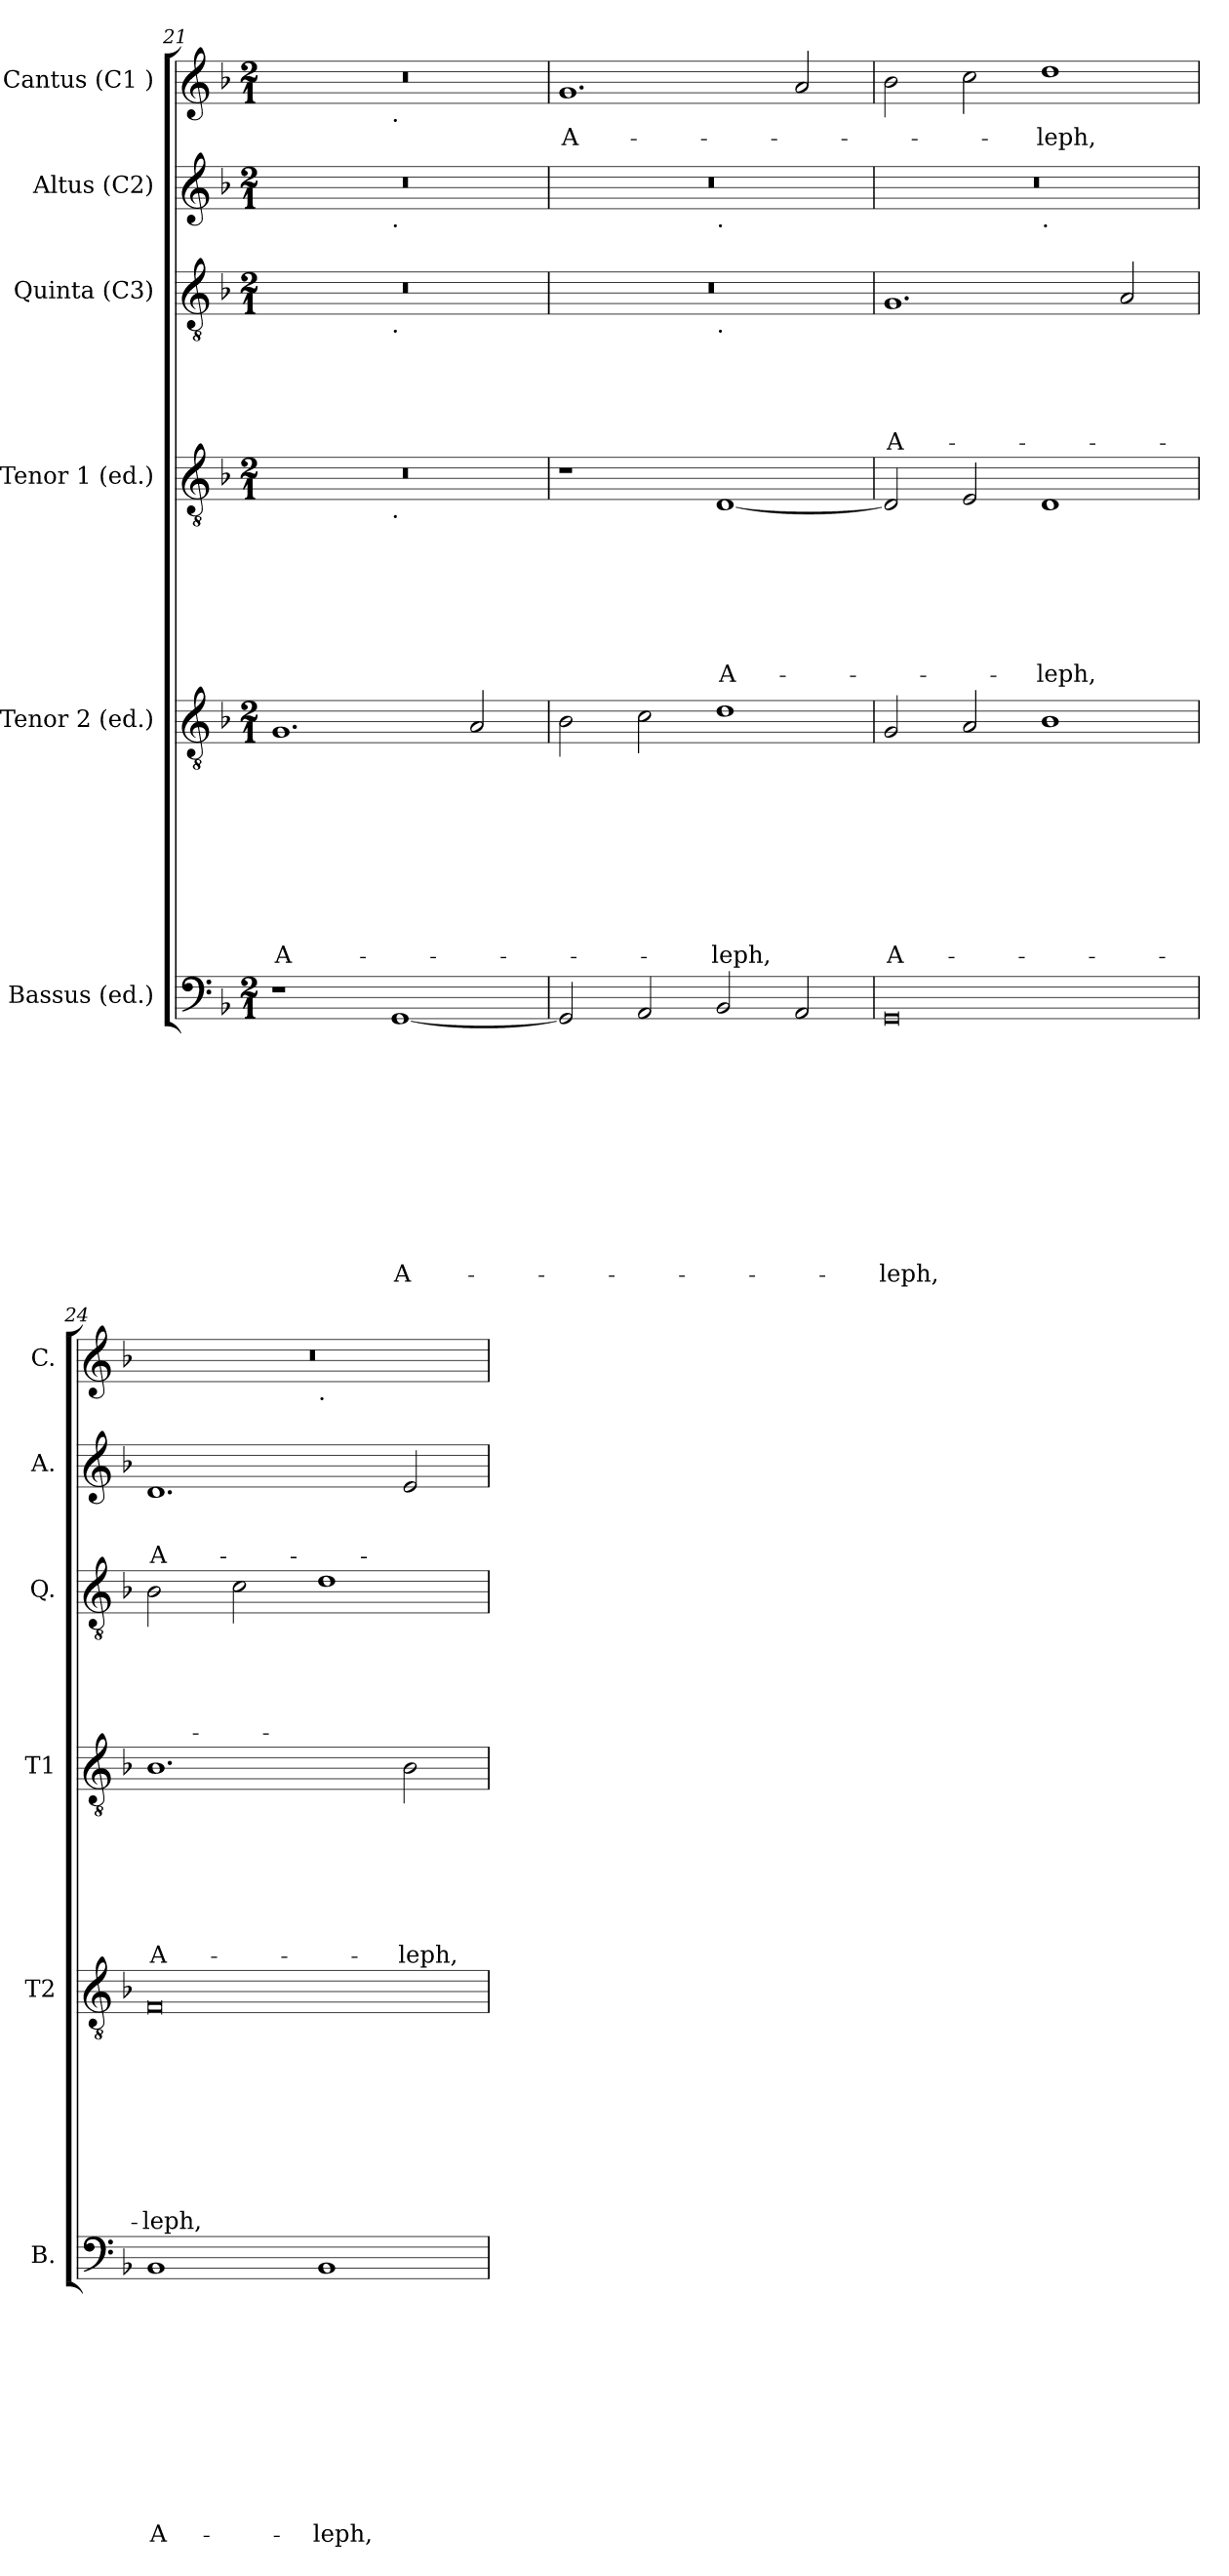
**kern	**text	**text	**text	**text	**text	**text	**text	**text	**text	**text	**text	**kern	**text	**text	**text	**text	**text	**text	**text	**text	**text	**kern	**text	**text	**text	**text	**text	**text	**text	**kern	**text	**text	**text	**text	**text	**kern	**text	**text	**text	**kern	**text
*part6	*part6	*part6	*part6	*part6	*part6	*part6	*part6	*part6	*part6	*part6	*part6	*part5	*part5	*part5	*part5	*part5	*part5	*part5	*part5	*part5	*part5	*part4	*part4	*part4	*part4	*part4	*part4	*part4	*part4	*part3	*part3	*part3	*part3	*part3	*part3	*part2	*part2	*part2	*part2	*part1	*part1
*staff6	*staff6	*staff6	*staff6	*staff6	*staff6	*staff6	*staff6	*staff6	*staff6	*staff6	*staff6	*staff5	*staff5	*staff5	*staff5	*staff5	*staff5	*staff5	*staff5	*staff5	*staff5	*staff4	*staff4	*staff4	*staff4	*staff4	*staff4	*staff4	*staff4	*staff3	*staff3	*staff3	*staff3	*staff3	*staff3	*staff2	*staff2	*staff2	*staff2	*staff1	*staff1
*I"Bassus (ed.)	*	*	*	*	*	*	*	*	*	*	*	*I"Tenor 2 (ed.)	*	*	*	*	*	*	*	*	*	*I"Tenor 1 (ed.)	*	*	*	*	*	*	*	*I"Quinta (C3)	*	*	*	*	*	*I"Altus (C2)	*	*	*	*I"Cantus (C1 )	*
*I'B.	*	*	*	*	*	*	*	*	*	*	*	*I'T2	*	*	*	*	*	*	*	*	*	*I'T1	*	*	*	*	*	*	*	*I'Q.	*	*	*	*	*	*I'A.	*	*	*	*I'C.	*
!!LO:LB:g=z
*clefF4	*	*	*	*	*	*	*	*	*	*	*	*clefGv2	*	*	*	*	*	*	*	*	*	*clefGv2	*	*	*	*	*	*	*	*clefGv2	*	*	*	*	*	*clefG2	*	*	*	*clefG2	*
*k[b-]	*	*	*	*	*	*	*	*	*	*	*	*k[b-]	*	*	*	*	*	*	*	*	*	*k[b-]	*	*	*	*	*	*	*	*k[b-]	*	*	*	*	*	*k[b-]	*	*	*	*k[b-]	*
*F:	*	*	*	*	*	*	*	*	*	*	*	*F:	*	*	*	*	*	*	*	*	*	*F:	*	*	*	*	*	*	*	*F:	*	*	*	*	*	*F:	*	*	*	*F:	*
*M2/1	*	*	*	*	*	*	*	*	*	*	*	*M2/1	*	*	*	*	*	*	*	*	*	*M2/1	*	*	*	*	*	*	*	*M2/1	*	*	*	*	*	*M2/1	*	*	*	*M2/1	*
=21	=21	=21	=21	=21	=21	=21	=21	=21	=21	=21	=21	=21	=21	=21	=21	=21	=21	=21	=21	=21	=21	=21	=21	=21	=21	=21	=21	=21	=21	=21	=21	=21	=21	=21	=21	=21	=21	=21	=21	=21	=21
!	!	!	!	!	!	!	!	!	!	!	!	!	!	!	!	!	!	!	!	!	!LO:LY:b	!	!	!	!	!	!	!	!	!	!	!	!	!	!	!	!	!	!	!	!
*	*	*	*	*	*	*	*	*	*	*	*	*	*	*	*	*	*	*	*	*	*	*^	*	*	*	*	*	*	*	*^	*	*	*	*	*	*^	*	*	*	*^	*
1r	.	.	.	.	.	.	.	.	.	.	.	1.G	.	.	.	.	.	.	.	.	A-	0r	1ryy	.	.	.	.	.	.	.	0r	1ryy	.	.	.	.	.	0r	1ryy	.	.	.	0r	1ryy	.
!	!	!	!	!	!	!	!	!	!	!	!	!	!	!	!	!	!	!	!	!	!	!	!	!	!	!	!	!	!	!	!	!	!	!	!	!	!	!	!	!	!	!	!	!LO:TX:b:t=.	!
!	!	!	!	!	!	!	!	!	!	!	!	!	!	!	!	!	!	!	!	!	!	!	!	!	!	!	!	!	!	!	!	!	!	!	!	!	!	!	!LO:TX:b:t=.	!	!	!	!	!	!
!	!	!	!	!	!	!	!	!	!	!	!	!	!	!	!	!	!	!	!	!	!	!	!	!	!	!	!	!	!	!	!	!LO:TX:b:t=.	!	!	!	!	!	!	!	!	!	!	!	!	!
!	!	!	!	!	!	!	!	!	!	!	!	!	!	!	!	!	!	!	!	!	!	!	!LO:TX:b:t=.	!	!	!	!	!	!	!	!	!	!	!	!	!	!	!	!	!	!	!	!	!	!
!	!	!	!	!	!	!	!	!	!	!	!LO:LY:b	!	!	!	!	!	!	!	!	!	!	!	!	!	!	!	!	!	!	!	!	!	!	!	!	!	!	!	!	!	!	!	!	!	!
[<1GG	.	.	.	.	.	.	.	.	.	.	A-	.	.	.	.	.	.	.	.	.	.	.	1ryy	.	.	.	.	.	.	.	.	1ryy	.	.	.	.	.	.	1ryy	.	.	.	.	1ryy	.
.	.	.	.	.	.	.	.	.	.	.	.	2A/	.	.	.	.	.	.	.	.	.	.	.	.	.	.	.	.	.	.	.	.	.	.	.	.	.	.	.	.	.	.	.	.	.
=22	=22	=22	=22	=22	=22	=22	=22	=22	=22	=22	=22	=22	=22	=22	=22	=22	=22	=22	=22	=22	=22	=22	=22	=22	=22	=22	=22	=22	=22	=22	=22	=22	=22	=22	=22	=22	=22	=22	=22	=22	=22	=22	=22	=22	=22
!	!	!	!	!	!	!	!	!	!	!	!	!	!	!	!	!	!	!	!	!	!	!	!	!	!	!	!	!	!	!	!	!	!	!	!	!	!	!	!	!	!	!	!	!	!LO:LY:b
*	*	*	*	*	*	*	*	*	*	*	*	*	*	*	*	*	*	*	*	*	*	*v	*v	*	*	*	*	*	*	*	*	*	*	*	*	*	*	*	*	*	*	*	*v	*v	*
2GG/]	.	.	.	.	.	.	.	.	.	.	.	2B-\	.	.	.	.	.	.	.	.	.	1r	.	.	.	.	.	.	.	0r	1ryy	.	.	.	.	.	0r	1ryy	.	.	.	1.g	A-
2AA/	.	.	.	.	.	.	.	.	.	.	.	2c\	.	.	.	.	.	.	.	.	.	.	.	.	.	.	.	.	.	.	.	.	.	.	.	.	.	.	.	.	.	.	.
!	!	!	!	!	!	!	!	!	!	!	!	!	!	!	!	!	!	!	!	!	!	!	!	!	!	!	!	!	!	!	!	!	!	!	!	!	!	!LO:TX:b:t=.	!	!	!	!	!
!	!	!	!	!	!	!	!	!	!	!	!	!	!	!	!	!	!	!	!	!	!	!	!	!	!	!	!	!	!	!	!LO:TX:b:t=.	!	!	!	!	!	!	!	!	!	!	!	!
!	!	!	!	!	!	!	!	!	!	!	!	!	!	!	!	!	!	!	!	!	!LO:LY:b	!	!	!	!	!	!	!	!LO:LY:b	!	!	!	!	!	!	!	!	!	!	!	!	!	!
2BB-/	.	.	.	.	.	.	.	.	.	.	.	1d	.	.	.	.	.	.	.	.	-leph,	[<1D	.	.	.	.	.	.	A-	.	1ryy	.	.	.	.	.	.	1ryy	.	.	.	.	.
2AA/	.	.	.	.	.	.	.	.	.	.	.	.	.	.	.	.	.	.	.	.	.	.	.	.	.	.	.	.	.	.	.	.	.	.	.	.	.	.	.	.	.	2a/	.
=23	=23	=23	=23	=23	=23	=23	=23	=23	=23	=23	=23	=23	=23	=23	=23	=23	=23	=23	=23	=23	=23	=23	=23	=23	=23	=23	=23	=23	=23	=23	=23	=23	=23	=23	=23	=23	=23	=23	=23	=23	=23	=23	=23
!	!	!	!	!	!	!	!	!	!	!	!LO:LY:b	!	!	!	!	!	!	!	!	!	!LO:LY:b	!	!	!	!	!	!	!	!	!	!	!	!	!	!	!LO:LY:b	!	!	!	!	!	!	!
*	*	*	*	*	*	*	*	*	*	*	*	*	*	*	*	*	*	*	*	*	*	*	*	*	*	*	*	*	*	*v	*v	*	*	*	*	*	*	*	*	*	*	*	*
0GG	.	.	.	.	.	.	.	.	.	.	-leph,	2G/	.	.	.	.	.	.	.	.	A-	2D/]	.	.	.	.	.	.	.	1.G	.	.	.	.	A-	0r	1ryy	.	.	.	2b-\	.
.	.	.	.	.	.	.	.	.	.	.	.	2A/	.	.	.	.	.	.	.	.	.	2E/	.	.	.	.	.	.	.	.	.	.	.	.	.	.	.	.	.	.	2cc\	.
!	!	!	!	!	!	!	!	!	!	!	!	!	!	!	!	!	!	!	!	!	!	!	!	!	!	!	!	!	!	!	!	!	!	!	!	!	!LO:TX:b:t=.	!	!	!	!	!
!	!	!	!	!	!	!	!	!	!	!	!	!	!	!	!	!	!	!	!	!	!	!	!	!	!	!	!	!	!LO:LY:b	!	!	!	!	!	!	!	!	!	!	!	!	!LO:LY:b
.	.	.	.	.	.	.	.	.	.	.	.	1B-	.	.	.	.	.	.	.	.	.	1D	.	.	.	.	.	.	-leph,	.	.	.	.	.	.	.	1ryy	.	.	.	1dd	-leph,
.	.	.	.	.	.	.	.	.	.	.	.	.	.	.	.	.	.	.	.	.	.	.	.	.	.	.	.	.	.	2A/	.	.	.	.	.	.	.	.	.	.	.	.
=24	=24	=24	=24	=24	=24	=24	=24	=24	=24	=24	=24	=24	=24	=24	=24	=24	=24	=24	=24	=24	=24	=24	=24	=24	=24	=24	=24	=24	=24	=24	=24	=24	=24	=24	=24	=24	=24	=24	=24	=24	=24	=24
!	!	!	!	!	!	!	!	!	!	!	!LO:LY:b	!	!	!	!	!	!	!	!	!	!LO:LY:b	!	!	!	!	!	!	!	!LO:LY:b	!	!	!	!	!	!	!	!	!	!	!LO:LY:b	!	!
*	*	*	*	*	*	*	*	*	*	*	*	*	*	*	*	*	*	*	*	*	*	*	*	*	*	*	*	*	*	*	*	*	*	*	*	*v	*v	*	*	*	*^	*
1BB-	.	.	.	.	.	.	.	.	.	.	A-	0F	.	.	.	.	.	.	.	.	-leph,	1.B-	.	.	.	.	.	.	A-	2B-\	.	.	.	.	.	1.d	.	.	A-	0r	1ryy	.
.	.	.	.	.	.	.	.	.	.	.	.	.	.	.	.	.	.	.	.	.	.	.	.	.	.	.	.	.	.	2c\	.	.	.	.	.	.	.	.	.	.	.	.
!	!	!	!	!	!	!	!	!	!	!	!	!	!	!	!	!	!	!	!	!	!	!	!	!	!	!	!	!	!	!	!	!	!	!	!	!	!	!	!	!	!LO:TX:b:t=.	!
!	!	!	!	!	!	!	!	!	!	!	!LO:LY:b	!	!	!	!	!	!	!	!	!	!	!	!	!	!	!	!	!	!	!	!	!	!	!	!	!	!	!	!	!	!	!
1BB-	.	.	.	.	.	.	.	.	.	.	-leph,	.	.	.	.	.	.	.	.	.	.	.	.	.	.	.	.	.	.	1d	.	.	.	.	.	.	.	.	.	.	1ryy	.
!	!	!	!	!	!	!	!	!	!	!	!	!	!	!	!	!	!	!	!	!	!	!	!	!	!	!	!	!	!LO:LY:b	!	!	!	!	!	!	!	!	!	!	!	!	!
.	.	.	.	.	.	.	.	.	.	.	.	.	.	.	.	.	.	.	.	.	.	2B-\	.	.	.	.	.	.	-leph,	.	.	.	.	.	.	2e/	.	.	.	.	.	.
*	*	*	*	*	*	*	*	*	*	*	*	*	*	*	*	*	*	*	*	*	*	*	*	*	*	*	*	*	*	*	*	*	*	*	*	*	*	*	*	*v	*v	*
=	=	=	=	=	=	=	=	=	=	=	=	=	=	=	=	=	=	=	=	=	=	=	=	=	=	=	=	=	=	=	=	=	=	=	=	=	=	=	=	=	=
*-	*-	*-	*-	*-	*-	*-	*-	*-	*-	*-	*-	*-	*-	*-	*-	*-	*-	*-	*-	*-	*-	*-	*-	*-	*-	*-	*-	*-	*-	*-	*-	*-	*-	*-	*-	*-	*-	*-	*-	*-	*-
